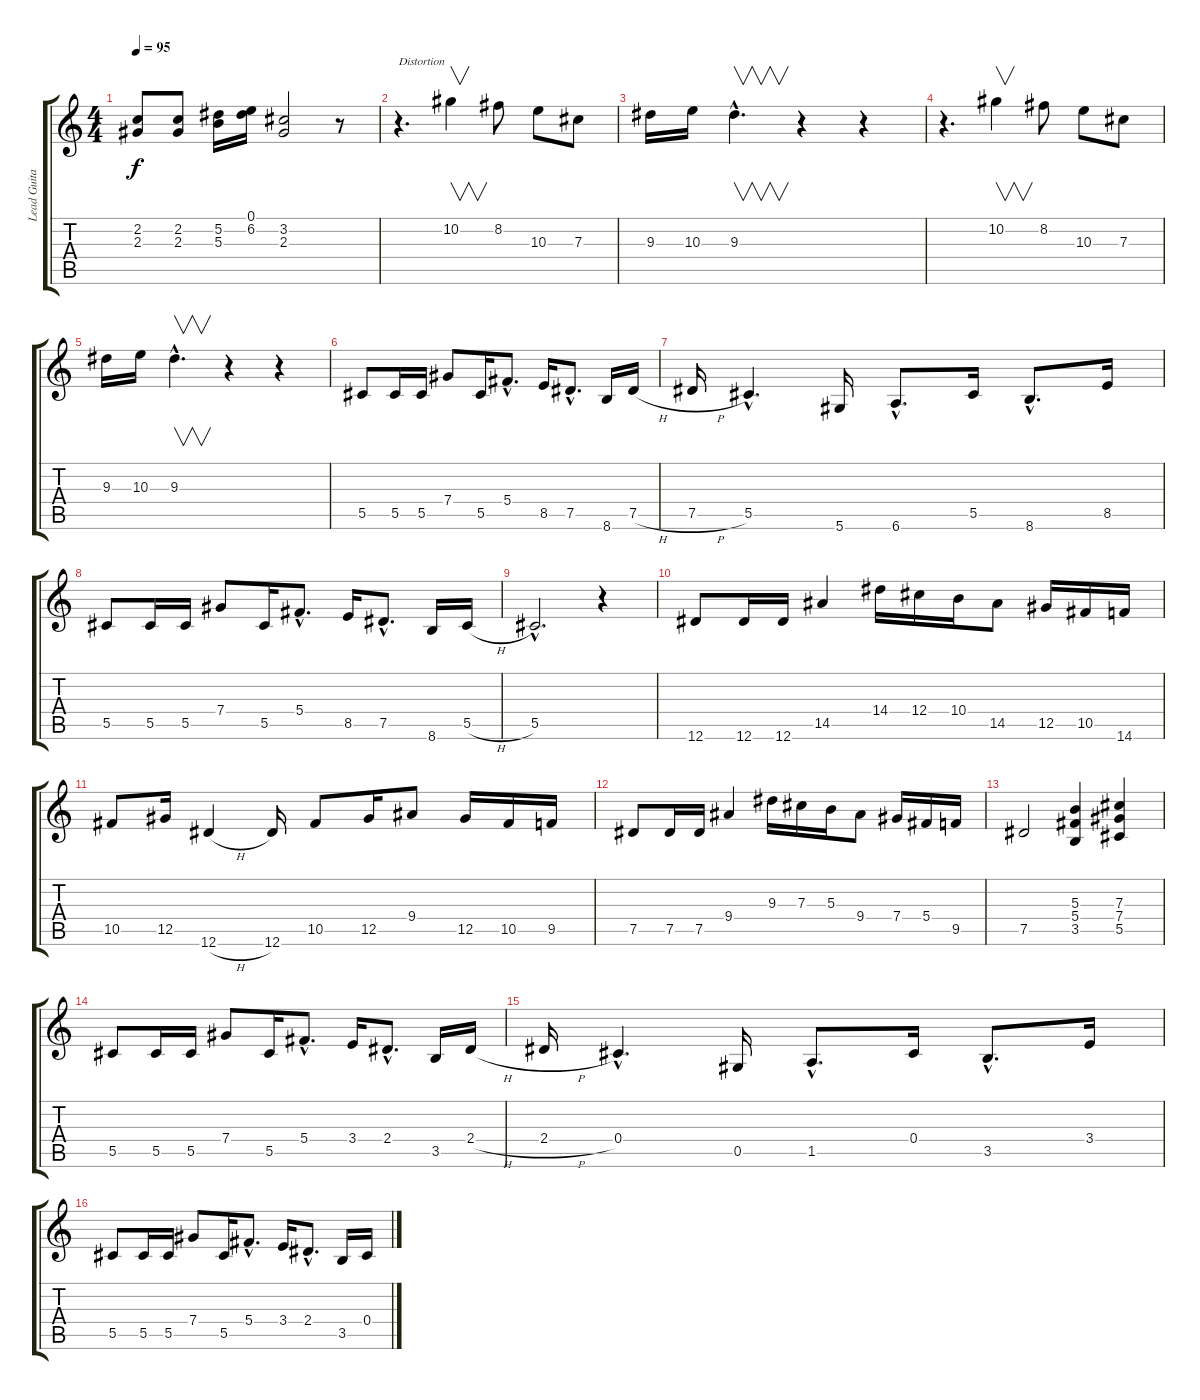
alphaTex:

\track ("Lead Guitar" "Lead Guita") {instrument distortionguitar}
\staff {score tabs}
\tuning (Eb4 Bb3 Gb3 Db3 Ab2 Eb2) {hide}
\ts (4 4)
\tempo 95
\clef g2
\ks c
(2.2 2.3).8{dy f} (2.2 2.3).8 (5.2 5.3).16 (0.1 6.2).16 (3.2 2.3).2 r.8 |
r.4{d txt "Distortion" instrument distortionguitar} 10.2.4{v} 8.2.8 10.3.8 7.3.8 |
9.3.16 10.3.16 9.3{hac}.4{v d} r.4 r.4 |
r.4{d} 10.2.4{v} 8.2.8 10.3.8 7.3.8 |
9.3.16 10.3.16 9.3{hac}.4{v d} r.4 r.4 |
5.5.8 5.5.16 5.5.16 7.4.8 5.5.16 5.4{hac}.8{d} 8.5.16 7.5{hac}.8{d} 8.6.16 7.5{h}.16 |
7.5{h}.16 5.5{hac}.4{d} 5.6.16 6.6{hac}.8{d} 5.5.16 8.6{hac}.8{d} 8.5.16 |
5.5.8 5.5.16 5.5.16 7.4.8 5.5.16 5.4{hac}.8{d} 8.5.16 7.5{hac}.8{d} 8.6.16 5.5{h}.16 |
5.5{hac}.2{d} r.4 |
12.6.8 12.6.16 12.6.16 14.5.4 14.4.16 12.4.16 10.4.16 14.5.8 12.5.16 10.5.16 14.6.16 |
10.5.8 12.5.16 12.6{h}.4 12.6.16 10.5.8 12.5.16 9.4.8 12.5.16 10.5.16 9.5.16 |
7.5.8 7.5.16 7.5.16 9.4.4 9.3.16 7.3.16 5.3.16 9.4.8 7.4.16 5.4.16 9.5.16 |
7.5.2 (5.3 5.4 3.5).4 (7.3 7.4 5.5).4 |
5.5.8 5.5.16 5.5.16 7.4.8 5.5.16 5.4{hac}.8{d} 3.4.16 2.4{hac}.8{d} 3.5.16 2.4{h}.16 |
2.4{h}.16 0.4{hac}.4{d} 0.5.16 1.5{hac}.8{d} 0.4.16 3.5{hac}.8{d} 3.4.16 |
5.5.8 5.5.16 5.5.16 7.4.8 5.5.16 5.4{hac}.8{d} 3.4.16 2.4{hac}.8{d} 3.5.16 0.4{h}.16
